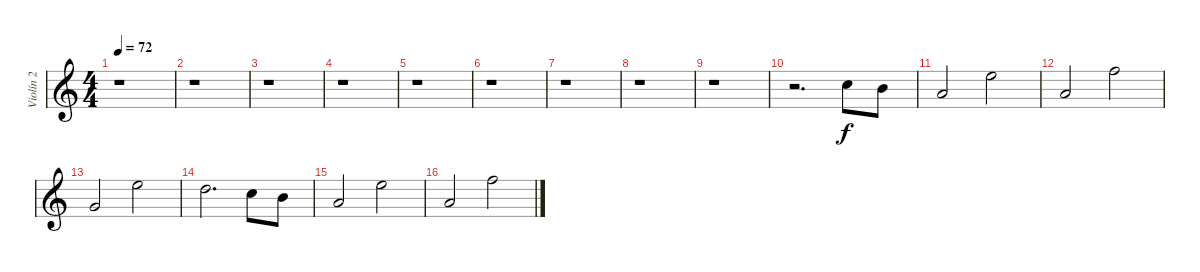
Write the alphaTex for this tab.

\track ("Violín 2" "Violín 2") {instrument stringensemble1}
\staff {score}
\tuning (E5 A4 D4 G3) {hide}
\ts (4 4)
\tempo 72
\clef g2
\ks aminor
r.1{dy ff} |
r.1 |
r.1 |
r.1 |
r.1 |
r.1 |
r.1 |
r.1 |
r.1 |
r.2{d} 3.2.8{dy f} 2.2.8 |
0.2.2 0.1.2 |
0.2.2 1.1.2 |
5.3.2 0.1.2 |
5.2.2{d} 3.2.8 2.2.8 |
0.2.2 0.1.2 |
0.2.2 1.1.2
